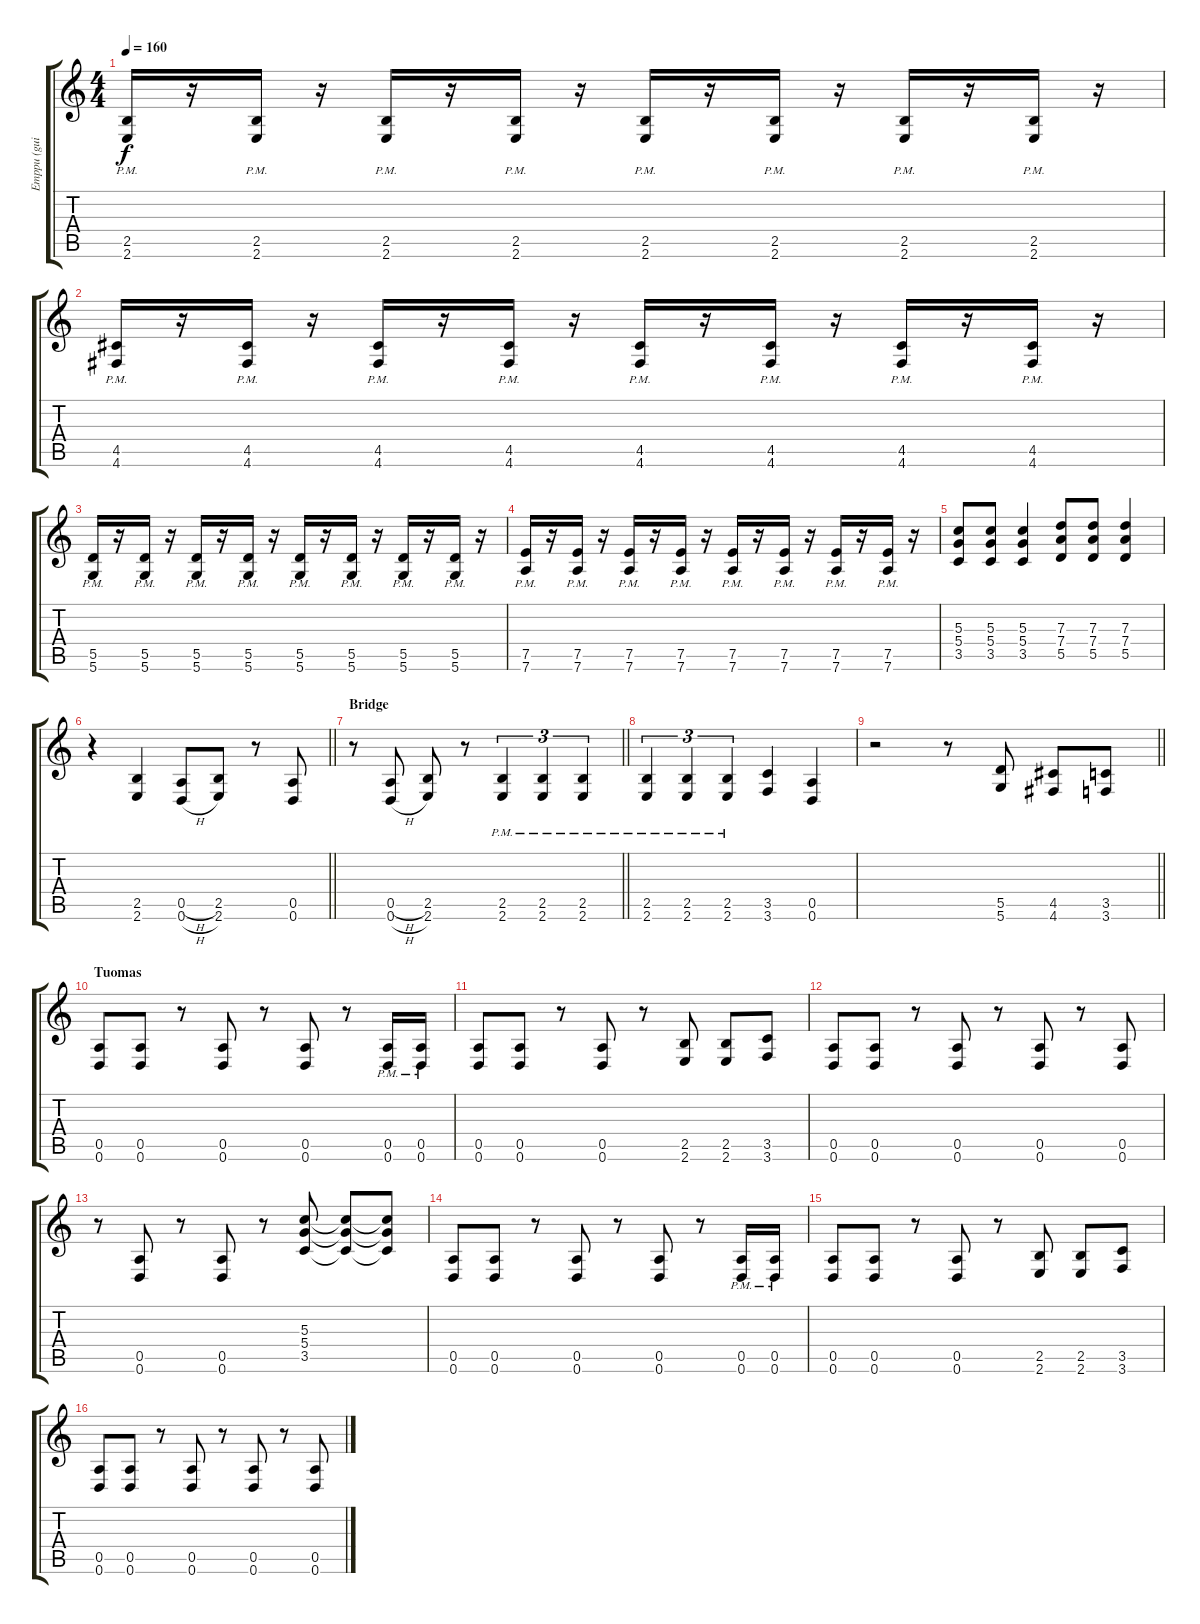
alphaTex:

\track ("Emppu (guitar)" "Emppu (gui") {instrument distortionguitar}
\staff {score tabs}
\tuning (E4 B3 G3 D3 A2 D2) {hide}
\ts (4 4)
\tempo 160
\clef g2
\ks c
(2.5{pm} 2.6{pm}).16{dy f} r.16 (2.5{pm} 2.6{pm}).16 r.16 (2.5{pm} 2.6{pm}).16 r.16 (2.5{pm} 2.6{pm}).16 r.16 (2.5{pm} 2.6{pm}).16 r.16 (2.5{pm} 2.6{pm}).16 r.16 (2.5{pm} 2.6{pm}).16 r.16 (2.5{pm} 2.6{pm}).16 r.16 |
(4.5{pm} 4.6{pm}).16 r.16 (4.5{pm} 4.6{pm}).16 r.16 (4.5{pm} 4.6{pm}).16 r.16 (4.5{pm} 4.6{pm}).16 r.16 (4.5{pm} 4.6{pm}).16 r.16 (4.5{pm} 4.6{pm}).16 r.16 (4.5{pm} 4.6{pm}).16 r.16 (4.5{pm} 4.6{pm}).16 r.16 |
(5.5{pm} 5.6{pm}).16 r.16 (5.5{pm} 5.6{pm}).16 r.16 (5.5{pm} 5.6{pm}).16 r.16 (5.5{pm} 5.6{pm}).16 r.16 (5.5{pm} 5.6{pm}).16 r.16 (5.5{pm} 5.6{pm}).16 r.16 (5.5{pm} 5.6{pm}).16 r.16 (5.5{pm} 5.6{pm}).16 r.16 |
(7.5{pm} 7.6{pm}).16 r.16 (7.5{pm} 7.6{pm}).16 r.16 (7.5{pm} 7.6{pm}).16 r.16 (7.5{pm} 7.6{pm}).16 r.16 (7.5{pm} 7.6{pm}).16 r.16 (7.5{pm} 7.6{pm}).16 r.16 (7.5{pm} 7.6{pm}).16 r.16 (7.5{pm} 7.6{pm}).16 r.16 |
(5.3 5.4 3.5).8 (5.3 5.4 3.5).8 (5.3 5.4 3.5).4 (7.3 7.4 5.5).8 (7.3 7.4 5.5).8 (7.3 7.4 5.5).4 |
\barLineRight lightlight
r.4 (2.5 2.6).4 (0.5{h} 0.6{h}).8 (2.5 2.6).8 r.8 (0.5 0.6).8 |
\section ("" "Bridge")
\barLineRight lightlight
r.8 (0.5{h} 0.6{h}).8 (2.5 2.6).8 r.8 (2.5{pm} 2.6{pm}).4{tu (3 2)} (2.5{pm} 2.6{pm}).4{tu (3 2)} (2.5{pm} 2.6{pm}).4{tu (3 2)} |
(2.5{pm} 2.6{pm}).4{tu (3 2)} (2.5{pm} 2.6{pm}).4{tu (3 2)} (2.5{pm} 2.6{pm}).4{tu (3 2)} (3.5 3.6).4 (0.5 0.6).4 |
\barLineRight lightlight
r.2 r.8 (5.5 5.6).8 (4.5 4.6).8 (3.5 3.6).8 |
\section ("" "Tuomas")
(0.5 0.6).8 (0.5 0.6).8 r.8 (0.5 0.6).8 r.8 (0.5 0.6).8 r.8 (0.5{pm} 0.6{pm}).16 (0.5{pm} 0.6{pm}).16 |
(0.5 0.6).8 (0.5 0.6).8 r.8 (0.5 0.6).8 r.8 (2.5 2.6).8 (2.5 2.6).8 (3.5 3.6).8 |
(0.5 0.6).8 (0.5 0.6).8 r.8 (0.5 0.6).8 r.8 (0.5 0.6).8 r.8 (0.5 0.6).8 |
r.8 (0.5 0.6).8 r.8 (0.5 0.6).8 r.8 (5.3 5.4 3.5).8 (5.3{t} 5.4{t} 3.5{t}).8 (5.3{t} 5.4{t} 3.5{t}).8 |
(0.5 0.6).8 (0.5 0.6).8 r.8 (0.5 0.6).8 r.8 (0.5 0.6).8 r.8 (0.5{pm} 0.6{pm}).16 (0.5{pm} 0.6{pm}).16 |
(0.5 0.6).8 (0.5 0.6).8 r.8 (0.5 0.6).8 r.8 (2.5 2.6).8 (2.5 2.6).8 (3.5 3.6).8 |
(0.5 0.6).8 (0.5 0.6).8 r.8 (0.5 0.6).8 r.8 (0.5 0.6).8 r.8 (0.5 0.6).8
